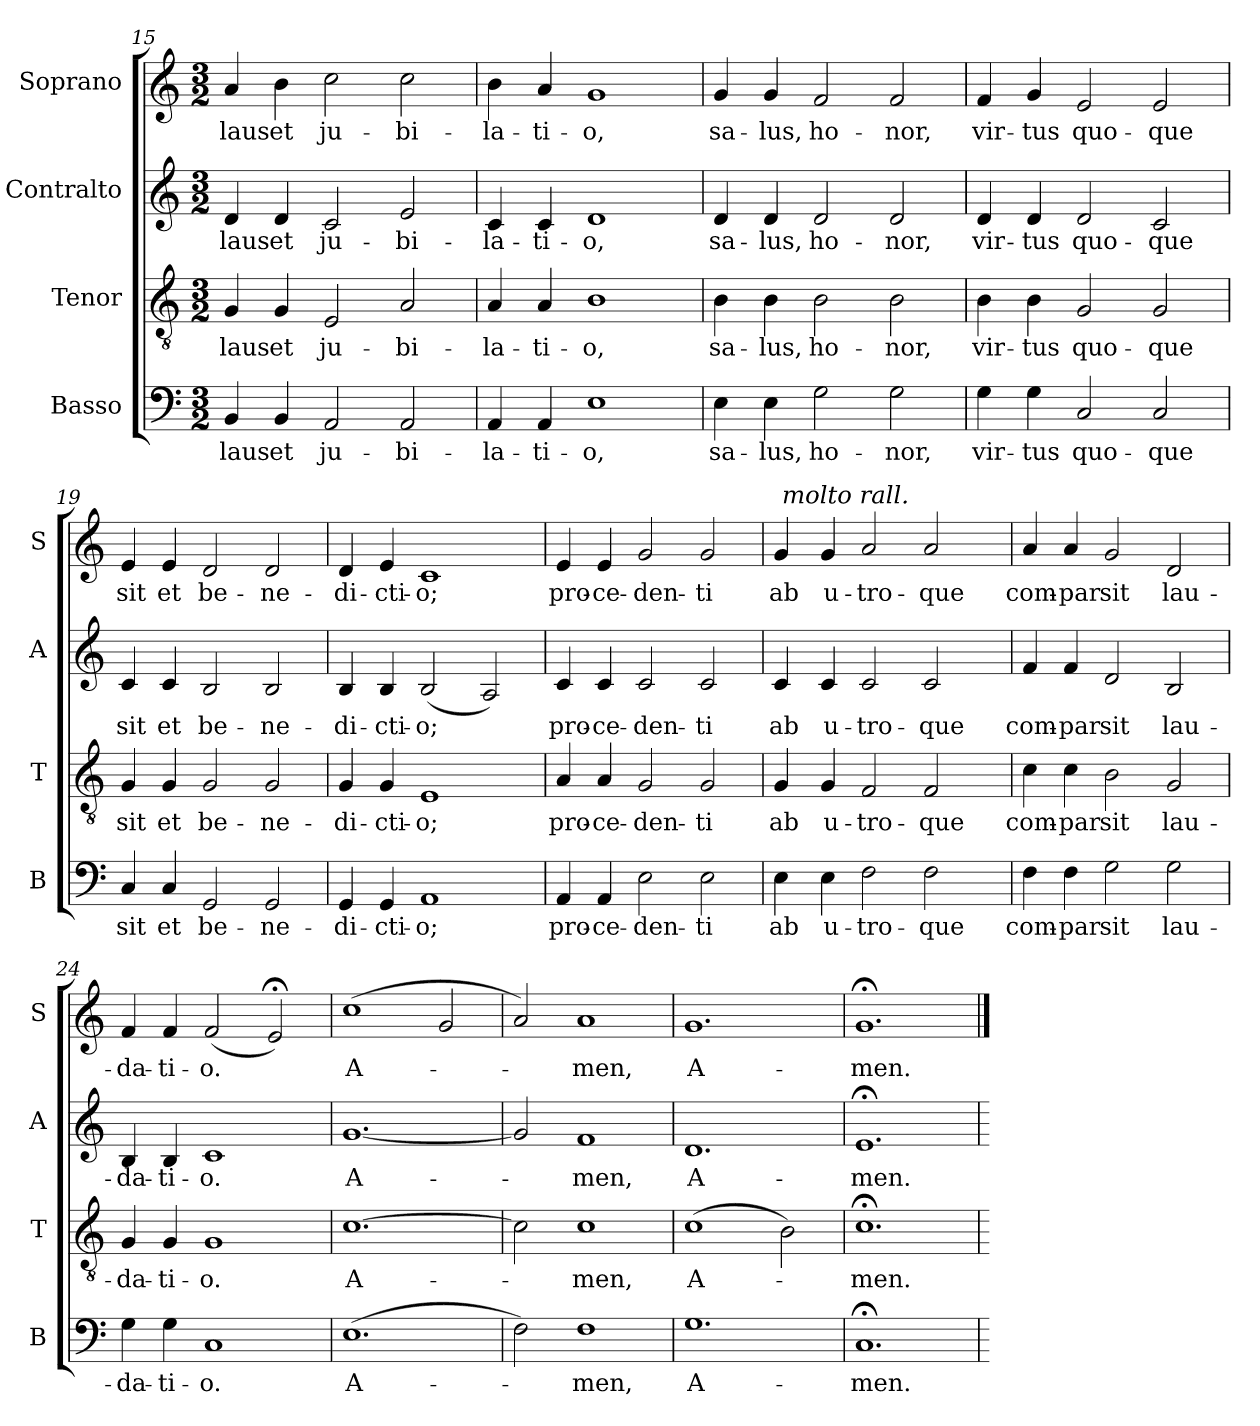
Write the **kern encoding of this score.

**kern	**text	**kern	**text	**kern	**text	**kern	**text
*part4	*part4	*part3	*part3	*part2	*part2	*part1	*part1
*staff4	*staff4	*staff3	*staff3	*staff2	*staff2	*staff1	*staff1
*I"Basso	*	*I"Tenor	*	*I"Contralto	*	*I"Soprano	*
*I'B	*	*I'T	*	*I'A	*	*I'S	*
*clefF4	*	*clefGv2	*	*clefG2	*	*clefG2	*
*k[]	*	*k[]	*	*k[]	*	*k[]	*
*C:	*	*C:	*	*C:	*	*C:	*
*M3/2	*	*M3/2	*	*M3/2	*	*M3/2	*
=15	=15	=15	=15	=15	=15	=15	=15
!	!LO:LY:b:cj	!	!LO:LY:b:cj	!	!LO:LY:b:cj	!	!LO:LY:b:cj
4BB/	laus	4G/	laus	4d/	laus	4a/	laus
!	!LO:LY:b:cj	!	!LO:LY:b:cj	!	!LO:LY:b:cj	!	!LO:LY:b:cj
4BB/	et	4G/	et	4d/	et	4b\	et
!	!LO:LY:b:cj	!	!LO:LY:b:cj	!	!LO:LY:b:cj	!	!LO:LY:b:cj
2AA/	ju-	2E/	ju-	2c/	ju-	2cc\	ju-
!	!LO:LY:b:cj	!	!LO:LY:b:cj	!	!LO:LY:b:cj	!	!LO:LY:b:cj
2AA/	-bi-	2A/	-bi-	2e/	-bi-	2cc\	-bi-
=16	=16	=16	=16	=16	=16	=16	=16
!	!LO:LY:b:cj	!	!LO:LY:b:cj	!	!LO:LY:b:cj	!	!LO:LY:b:cj
4AA/	-la-	4A/	-la-	4c/	-la-	4b\	-la-
!	!LO:LY:b:cj	!	!LO:LY:b:cj	!	!LO:LY:b:cj	!	!LO:LY:b:cj
4AA/	-ti-	4A/	-ti-	4c/	-ti-	4a/	-ti-
!	!LO:LY:b:cj	!	!LO:LY:b:cj	!	!LO:LY:b:cj	!	!LO:LY:b:cj
1E	-o,	1B	-o,	1d	-o,	1g	-o,
!!LO:LB:g=z
=17	=17	=17	=17	=17	=17	=17	=17
!	!LO:LY:b:cj	!	!LO:LY:b:cj	!	!LO:LY:b:cj	!	!LO:LY:b:cj
4E\	sa-	4B\	sa-	4d/	sa-	4g/	sa-
!	!LO:LY:b:cj	!	!LO:LY:b:cj	!	!LO:LY:b:cj	!	!LO:LY:b:cj
4E\	-lus,	4B\	-lus,	4d/	-lus,	4g/	-lus,
!	!LO:LY:b:cj	!	!LO:LY:b:cj	!	!LO:LY:b:cj	!	!LO:LY:b:cj
2G\	ho-	2B\	ho-	2d/	ho-	2f/	ho-
!	!LO:LY:b:cj	!	!LO:LY:b:cj	!	!LO:LY:b:cj	!	!LO:LY:b:cj
2G\	-nor,	2B\	-nor,	2d/	-nor,	2f/	-nor,
=18	=18	=18	=18	=18	=18	=18	=18
!	!LO:LY:b:cj	!	!LO:LY:b:cj	!	!LO:LY:b:cj	!	!LO:LY:b:cj
4G\	vir-	4B\	vir-	4d/	vir-	4f/	vir-
!	!LO:LY:b:cj	!	!LO:LY:b:cj	!	!LO:LY:b:cj	!	!LO:LY:b:cj
4G\	-tus	4B\	-tus	4d/	-tus	4g/	-tus
!	!LO:LY:b:cj	!	!LO:LY:b:cj	!	!LO:LY:b:cj	!	!LO:LY:b:cj
2C/	quo-	2G/	quo-	2d/	quo-	2e/	quo-
!	!LO:LY:b:cj	!	!LO:LY:b:cj	!	!LO:LY:b:cj	!	!LO:LY:b:cj
2C/	-que	2G/	-que	2c/	-que	2e/	-que
=19	=19	=19	=19	=19	=19	=19	=19
!	!LO:LY:b:cj	!	!LO:LY:b:cj	!	!LO:LY:b:cj	!	!LO:LY:b:cj
4C/	sit	4G/	sit	4c/	sit	4e/	sit
!	!LO:LY:b:cj	!	!LO:LY:b:cj	!	!LO:LY:b:cj	!	!LO:LY:b:cj
4C/	et	4G/	et	4c/	et	4e/	et
!	!LO:LY:b:cj	!	!LO:LY:b:cj	!	!LO:LY:b:cj	!	!LO:LY:b:cj
2GG/	be-	2G/	be-	2B/	be-	2d/	be-
!	!LO:LY:b:cj	!	!LO:LY:b:cj	!	!LO:LY:b:cj	!	!LO:LY:b:cj
2GG/	-ne-	2G/	-ne-	2B/	-ne-	2d/	-ne-
=20	=20	=20	=20	=20	=20	=20	=20
!	!LO:LY:b:cj	!	!LO:LY:b:cj	!	!LO:LY:b:cj	!	!LO:LY:b:cj
4GG/	-di-	4G/	-di-	4B/	-di-	4d/	-di-
!	!LO:LY:b:cj	!	!LO:LY:b:cj	!	!LO:LY:b:cj	!	!LO:LY:b:cj
4GG/	-cti-	4G/	-cti-	4B/	-cti-	4e/	-cti-
!	!LO:LY:b:cj	!	!LO:LY:b:cj	!	!LO:LY:b:cj	!	!LO:LY:b:cj
1AA	-o;	1E	-o;	(<2B/	-o;	1c	-o;
.	.	.	.	2A/)	.	.	.
!!LO:LB:g=z
=21	=21	=21	=21	=21	=21	=21	=21
!	!LO:LY:b:cj	!	!LO:LY:b:cj	!	!LO:LY:b:cj	!	!LO:LY:b:cj
4AA/	pro-	4A/	pro-	4c/	pro-	4e/	pro-
!	!LO:LY:b:cj	!	!LO:LY:b:cj	!	!LO:LY:b:cj	!	!LO:LY:b:cj
4AA/	-ce-	4A/	-ce-	4c/	-ce-	4e/	-ce-
!	!LO:LY:b:cj	!	!LO:LY:b:cj	!	!LO:LY:b:cj	!	!LO:LY:b:cj
2E\	-den-	2G/	-den-	2c/	-den-	2g/	-den-
!	!LO:LY:b:cj	!	!LO:LY:b:cj	!	!LO:LY:b:cj	!	!LO:LY:b:cj
2E\	-ti	2G/	-ti	2c/	-ti	2g/	-ti
=22	=22	=22	=22	=22	=22	=22	=22
!	!LO:LY:b:cj	!	!LO:LY:b:cj	!	!LO:LY:b:cj	!	!LO:LY:b:cj
*	*	*	*	*	*	*^	*
4E\	ab	4G/	ab	4c/	ab	4g/	64ryy	ab
!	!	!	!	!	!	!	!LO:TX:a:i:t=molto rall.	!
.	.	.	.	.	.	.	1ryy	.
!	!LO:LY:b:cj	!	!LO:LY:b:cj	!	!LO:LY:b:cj	!	!	!LO:LY:b:cj
4E\	u-	4G/	u-	4c/	u-	4g/	.	u-
!	!LO:LY:b:cj	!	!LO:LY:b:cj	!	!LO:LY:b:cj	!	!	!LO:LY:b:cj
2F\	-tro-	2F/	-tro-	2c/	-tro-	2a/	.	-tro-
!	!LO:LY:b:cj	!	!LO:LY:b:cj	!	!LO:LY:b:cj	!	!	!LO:LY:b:cj
2F\	-que	2F/	-que	2c/	-que	2a/	.	-que
.	.	.	.	.	.	.	4ryy	.
.	.	.	.	.	.	.	8...ryy	.
=23	=23	=23	=23	=23	=23	=23	=23	=23
!	!LO:LY:b	!	!LO:LY:b	!	!LO:LY:b	!	!	!LO:LY:b
*	*	*	*	*	*	*v	*v	*
4F\	com-	4c\	com-	4f/	com-	4a/	com-
!	!LO:LY:b:rj	!	!LO:LY:b:rj	!	!LO:LY:b:rj	!	!LO:LY:b:rj
4F\	-par	4c\	-par	4f/	-par	4a/	-par
!	!LO:LY:b:cj	!	!LO:LY:b:cj	!	!LO:LY:b:cj	!	!LO:LY:b:cj
2G\	sit	2B\	sit	2d/	sit	2g/	sit
!	!LO:LY:b:cj	!	!LO:LY:b:cj	!	!LO:LY:b:cj	!	!LO:LY:b:cj
2G\	lau-	2G/	lau-	2B/	lau-	2d/	lau-
=24	=24	=24	=24	=24	=24	=24	=24
!	!LO:LY:b:cj	!	!LO:LY:b:cj	!	!LO:LY:b:cj	!	!LO:LY:b:cj
4G\	-da-	4G/	-da-	4B/	-da-	4f/	-da-
!	!LO:LY:b:cj	!	!LO:LY:b:cj	!	!LO:LY:b:cj	!	!LO:LY:b:cj
4G\	-ti-	4G/	-ti-	4B/	-ti-	4f/	-ti-
!	!LO:LY:b:cj	!	!LO:LY:b:cj	!	!LO:LY:b:cj	!	!LO:LY:b:cj
1C	-o.	1G	-o.	1c	-o.	(<2f/	-o.
.	.	.	.	.	.	2e;</)	.
!!LO:PB:g=z
=25	=25	=25	=25	=25	=25	=25	=25
!	!LO:LY:b:cj	!	!LO:LY:b:cj	!	!LO:LY:b:cj	!	!LO:LY:b:cj
(>1.E	A-	[>1.c	A-	[<1.g	A-	(>1cc	A-
.	.	.	.	.	.	2g/	.
=26	=26	=26	=26	=26	=26	=26	=26
2F\)	.	2c\]	.	2g/]	.	2a/)	.
!	!LO:LY:b:cj	!	!LO:LY:b:cj	!	!LO:LY:b:cj	!	!LO:LY:b:cj
1F	-men,	1c	-men,	1f	-men,	1a	-men,
=27	=27	=27	=27	=27	=27	=27	=27
!	!LO:LY:b:cj	!	!LO:LY:b:cj	!	!LO:LY:b:cj	!	!LO:LY:b:cj
1.G	A-	(>1c	A-	1.d	A-	1.g	A-
.	.	2B\)	.	.	.	.	.
=28	=28	=28	=28	=28	=28	=28	=28
!	!LO:LY:b:cj	!	!LO:LY:b	!	!LO:LY:b:cj	!	!LO:LY:b:cj
1.C;<	-men.	1.c;<	-men.	1.e;<	-men.	1.g;<	-men.
=	==	=	==	=	==	==	==
*-	*-	*-	*-	*-	*-	*-	*-
